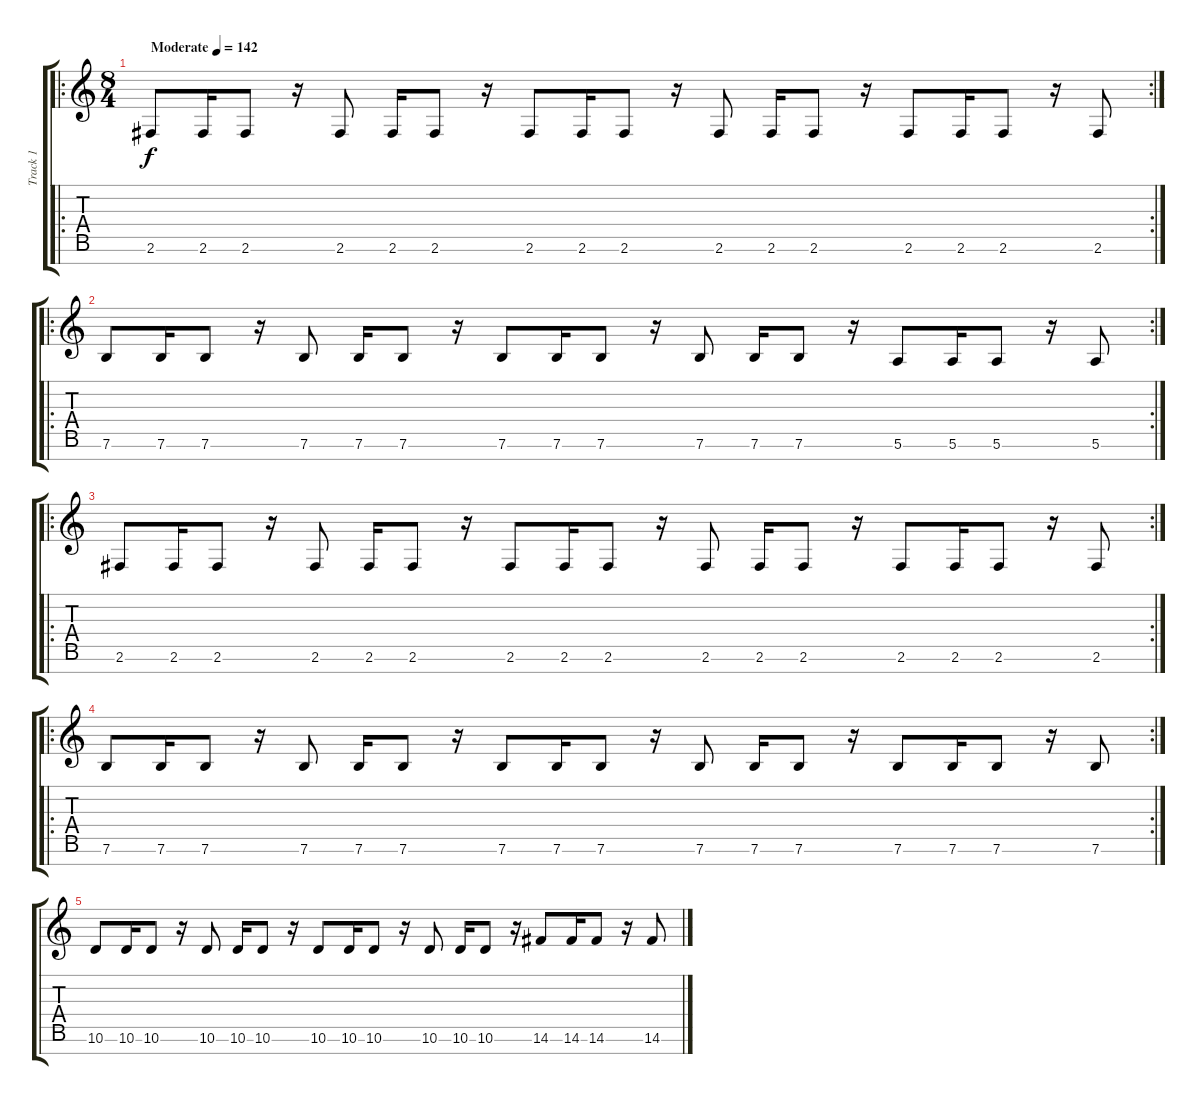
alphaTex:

\track ("Track 1" "Track 1") {instrument distortionguitar}
\staff {score tabs}
\tuning (E4 B3 G3 D3 A2 E2 B1) {hide}
\ro
\rc 2
\ts (8 4)
\tempo (142 "Moderate")
\clef g2
\ks c
2.6.8{dy f instrument distortionguitar} 2.6.16 2.6.8 r.16 2.6.8 2.6.16 2.6.8 r.16 2.6.8 2.6.16 2.6.8 r.16 2.6.8 2.6.16 2.6.8 r.16 2.6.8 2.6.16 2.6.8 r.16 2.6.8 |
\ro
\rc 2
7.6.8 7.6.16 7.6.8 r.16 7.6.8 7.6.16 7.6.8 r.16 7.6.8 7.6.16 7.6.8 r.16 7.6.8 7.6.16 7.6.8 r.16 5.6.8 5.6.16 5.6.8 r.16 5.6.8 |
\ro
\rc 2
2.6.8 2.6.16 2.6.8 r.16 2.6.8 2.6.16 2.6.8 r.16 2.6.8 2.6.16 2.6.8 r.16 2.6.8 2.6.16 2.6.8 r.16 2.6.8 2.6.16 2.6.8 r.16 2.6.8 |
\ro
\rc 2
7.6.8 7.6.16 7.6.8 r.16 7.6.8 7.6.16 7.6.8 r.16 7.6.8 7.6.16 7.6.8 r.16 7.6.8 7.6.16 7.6.8 r.16 7.6.8 7.6.16 7.6.8 r.16 7.6.8 |
10.6.8 10.6.16 10.6.8 r.16 10.6.8 10.6.16 10.6.8 r.16 10.6.8 10.6.16 10.6.8 r.16 10.6.8 10.6.16 10.6.8 r.16 14.6.8 14.6.16 14.6.8 r.16 14.6.8
